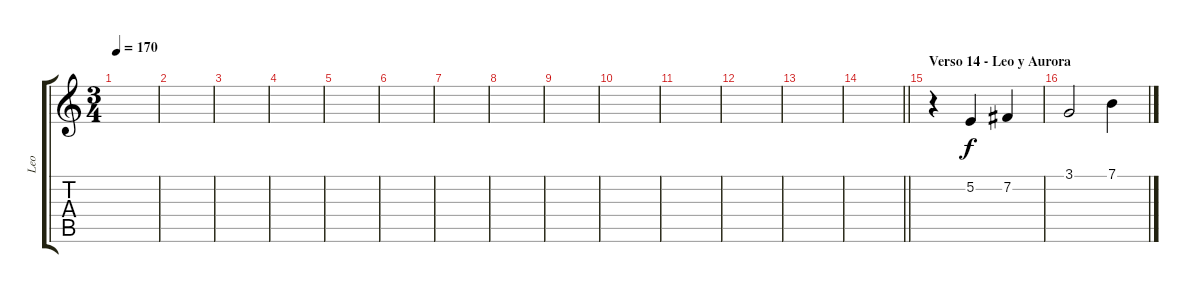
\track ("Leo" "Leo") {instrument synthbrass1}
\staff {score tabs}
\tuning (E4 B3 G3 D3 A2 E2) {hide}
\ts (3 4)
\tempo 170
\clef g2
\ks c
|
|
|
|
|
|
|
|
|
|
|
|
|
\barLineRight lightlight
|
\section ("" "Verso 14 - Leo y Aurora")
r.4 5.2.4 7.2.4 |
3.1.2 7.1.4
